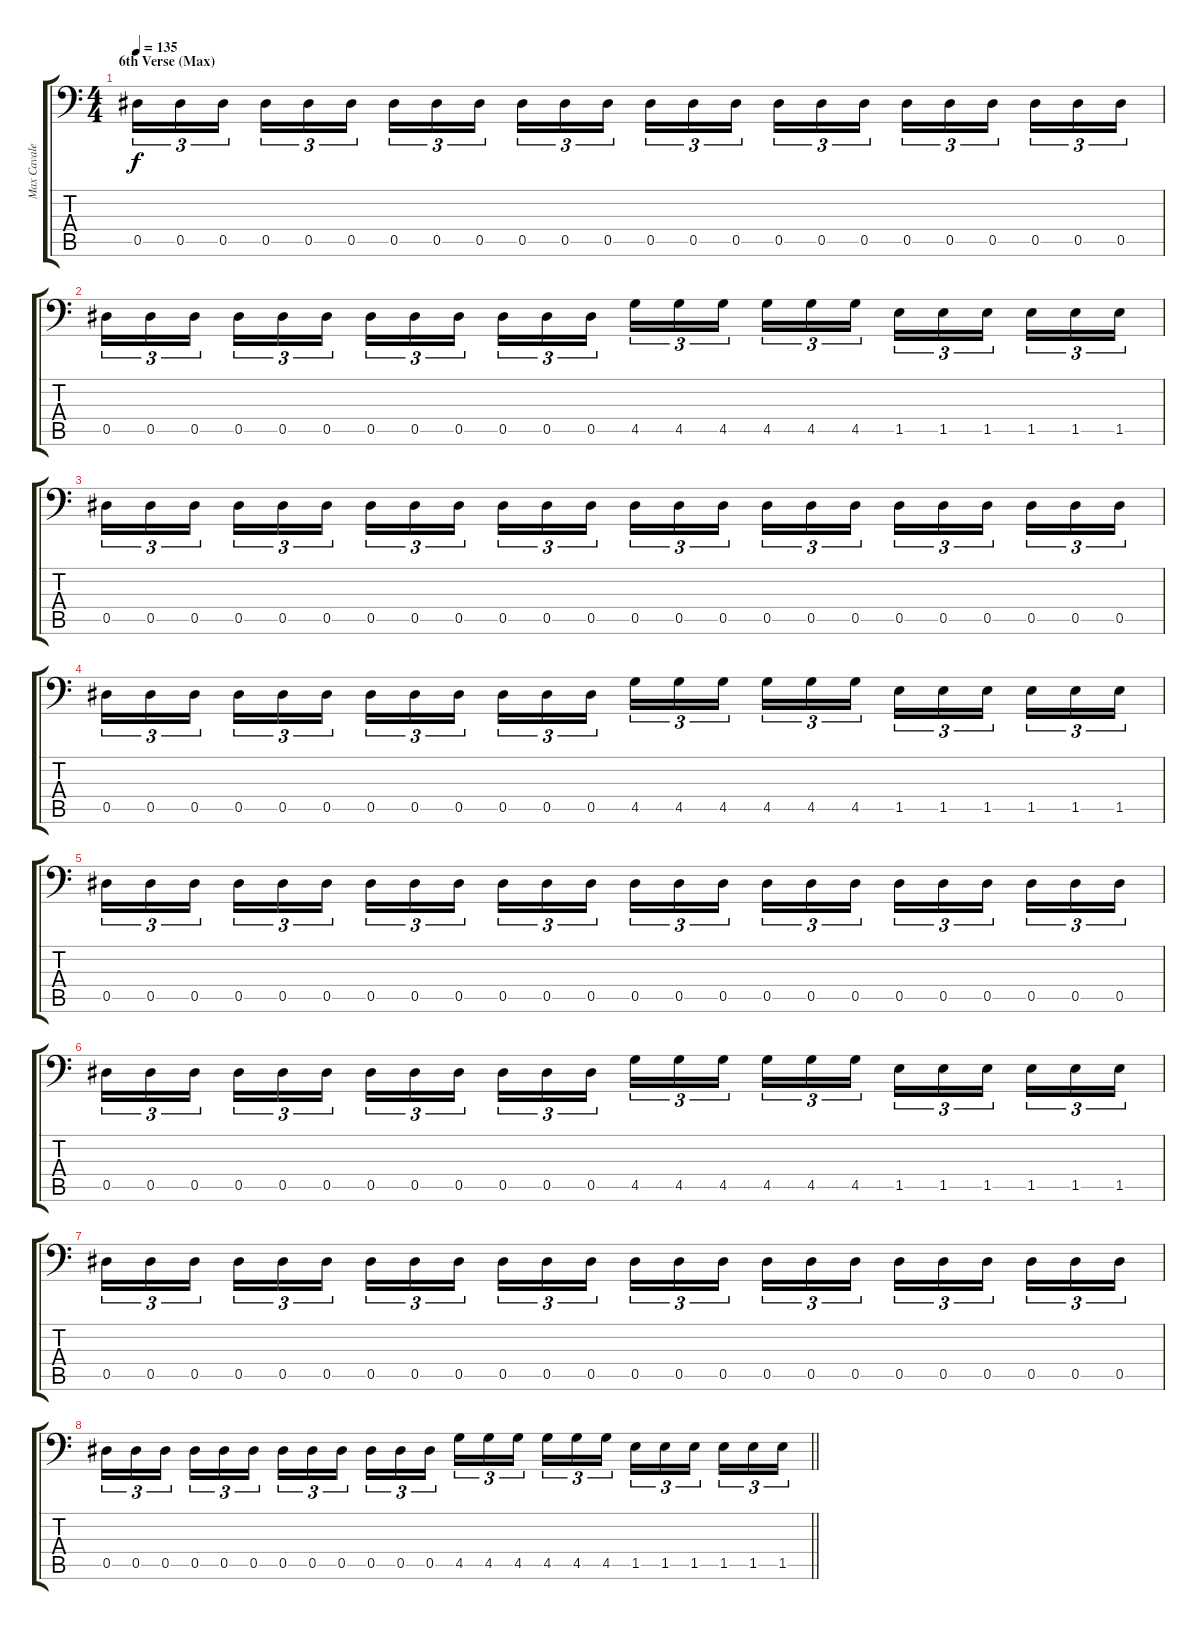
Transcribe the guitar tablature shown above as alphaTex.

\track ("Max Cavalera" "Max Cavale") {instrument distortionguitar}
\staff {score tabs}
\tuning (Bb3 F3 Db3 Ab2 Eb2 Bb1) {hide}
\ts (4 4)
\section ("" "6th Verse (Max)")
\tempo 135
\clef f4
\ks c
0.5.16{tu (3 2) dy f} 0.5.16{tu (3 2)} 0.5.16{tu (3 2) beam splitsecondary} 0.5.16{tu (3 2)} 0.5.16{tu (3 2)} 0.5.16{tu (3 2)} 0.5.16{tu (3 2)} 0.5.16{tu (3 2)} 0.5.16{tu (3 2) beam splitsecondary} 0.5.16{tu (3 2)} 0.5.16{tu (3 2)} 0.5.16{tu (3 2)} 0.5.16{tu (3 2)} 0.5.16{tu (3 2)} 0.5.16{tu (3 2) beam splitsecondary} 0.5.16{tu (3 2)} 0.5.16{tu (3 2)} 0.5.16{tu (3 2)} 0.5.16{tu (3 2)} 0.5.16{tu (3 2)} 0.5.16{tu (3 2) beam splitsecondary} 0.5.16{tu (3 2)} 0.5.16{tu (3 2)} 0.5.16{tu (3 2)} |
0.5.16{tu (3 2)} 0.5.16{tu (3 2)} 0.5.16{tu (3 2) beam splitsecondary} 0.5.16{tu (3 2)} 0.5.16{tu (3 2)} 0.5.16{tu (3 2)} 0.5.16{tu (3 2)} 0.5.16{tu (3 2)} 0.5.16{tu (3 2) beam splitsecondary} 0.5.16{tu (3 2)} 0.5.16{tu (3 2)} 0.5.16{tu (3 2)} 4.5.16{tu (3 2)} 4.5.16{tu (3 2)} 4.5.16{tu (3 2) beam splitsecondary} 4.5.16{tu (3 2)} 4.5.16{tu (3 2)} 4.5.16{tu (3 2)} 1.5.16{tu (3 2)} 1.5.16{tu (3 2)} 1.5.16{tu (3 2) beam splitsecondary} 1.5.16{tu (3 2)} 1.5.16{tu (3 2)} 1.5.16{tu (3 2)} |
0.5.16{tu (3 2)} 0.5.16{tu (3 2)} 0.5.16{tu (3 2) beam splitsecondary} 0.5.16{tu (3 2)} 0.5.16{tu (3 2)} 0.5.16{tu (3 2)} 0.5.16{tu (3 2)} 0.5.16{tu (3 2)} 0.5.16{tu (3 2) beam splitsecondary} 0.5.16{tu (3 2)} 0.5.16{tu (3 2)} 0.5.16{tu (3 2)} 0.5.16{tu (3 2)} 0.5.16{tu (3 2)} 0.5.16{tu (3 2) beam splitsecondary} 0.5.16{tu (3 2)} 0.5.16{tu (3 2)} 0.5.16{tu (3 2)} 0.5.16{tu (3 2)} 0.5.16{tu (3 2)} 0.5.16{tu (3 2) beam splitsecondary} 0.5.16{tu (3 2)} 0.5.16{tu (3 2)} 0.5.16{tu (3 2)} |
0.5.16{tu (3 2)} 0.5.16{tu (3 2)} 0.5.16{tu (3 2) beam splitsecondary} 0.5.16{tu (3 2)} 0.5.16{tu (3 2)} 0.5.16{tu (3 2)} 0.5.16{tu (3 2)} 0.5.16{tu (3 2)} 0.5.16{tu (3 2) beam splitsecondary} 0.5.16{tu (3 2)} 0.5.16{tu (3 2)} 0.5.16{tu (3 2)} 4.5.16{tu (3 2)} 4.5.16{tu (3 2)} 4.5.16{tu (3 2) beam splitsecondary} 4.5.16{tu (3 2)} 4.5.16{tu (3 2)} 4.5.16{tu (3 2)} 1.5.16{tu (3 2)} 1.5.16{tu (3 2)} 1.5.16{tu (3 2) beam splitsecondary} 1.5.16{tu (3 2)} 1.5.16{tu (3 2)} 1.5.16{tu (3 2)} |
0.5.16{tu (3 2)} 0.5.16{tu (3 2)} 0.5.16{tu (3 2) beam splitsecondary} 0.5.16{tu (3 2)} 0.5.16{tu (3 2)} 0.5.16{tu (3 2)} 0.5.16{tu (3 2)} 0.5.16{tu (3 2)} 0.5.16{tu (3 2) beam splitsecondary} 0.5.16{tu (3 2)} 0.5.16{tu (3 2)} 0.5.16{tu (3 2)} 0.5.16{tu (3 2)} 0.5.16{tu (3 2)} 0.5.16{tu (3 2) beam splitsecondary} 0.5.16{tu (3 2)} 0.5.16{tu (3 2)} 0.5.16{tu (3 2)} 0.5.16{tu (3 2)} 0.5.16{tu (3 2)} 0.5.16{tu (3 2) beam splitsecondary} 0.5.16{tu (3 2)} 0.5.16{tu (3 2)} 0.5.16{tu (3 2)} |
0.5.16{tu (3 2)} 0.5.16{tu (3 2)} 0.5.16{tu (3 2) beam splitsecondary} 0.5.16{tu (3 2)} 0.5.16{tu (3 2)} 0.5.16{tu (3 2)} 0.5.16{tu (3 2)} 0.5.16{tu (3 2)} 0.5.16{tu (3 2) beam splitsecondary} 0.5.16{tu (3 2)} 0.5.16{tu (3 2)} 0.5.16{tu (3 2)} 4.5.16{tu (3 2)} 4.5.16{tu (3 2)} 4.5.16{tu (3 2) beam splitsecondary} 4.5.16{tu (3 2)} 4.5.16{tu (3 2)} 4.5.16{tu (3 2)} 1.5.16{tu (3 2)} 1.5.16{tu (3 2)} 1.5.16{tu (3 2) beam splitsecondary} 1.5.16{tu (3 2)} 1.5.16{tu (3 2)} 1.5.16{tu (3 2)} |
0.5.16{tu (3 2)} 0.5.16{tu (3 2)} 0.5.16{tu (3 2) beam splitsecondary} 0.5.16{tu (3 2)} 0.5.16{tu (3 2)} 0.5.16{tu (3 2)} 0.5.16{tu (3 2)} 0.5.16{tu (3 2)} 0.5.16{tu (3 2) beam splitsecondary} 0.5.16{tu (3 2)} 0.5.16{tu (3 2)} 0.5.16{tu (3 2)} 0.5.16{tu (3 2)} 0.5.16{tu (3 2)} 0.5.16{tu (3 2) beam splitsecondary} 0.5.16{tu (3 2)} 0.5.16{tu (3 2)} 0.5.16{tu (3 2)} 0.5.16{tu (3 2)} 0.5.16{tu (3 2)} 0.5.16{tu (3 2) beam splitsecondary} 0.5.16{tu (3 2)} 0.5.16{tu (3 2)} 0.5.16{tu (3 2)} |
\barLineRight lightlight
0.5.16{tu (3 2)} 0.5.16{tu (3 2)} 0.5.16{tu (3 2) beam splitsecondary} 0.5.16{tu (3 2)} 0.5.16{tu (3 2)} 0.5.16{tu (3 2)} 0.5.16{tu (3 2)} 0.5.16{tu (3 2)} 0.5.16{tu (3 2) beam splitsecondary} 0.5.16{tu (3 2)} 0.5.16{tu (3 2)} 0.5.16{tu (3 2)} 4.5.16{tu (3 2)} 4.5.16{tu (3 2)} 4.5.16{tu (3 2) beam splitsecondary} 4.5.16{tu (3 2)} 4.5.16{tu (3 2)} 4.5.16{tu (3 2)} 1.5.16{tu (3 2)} 1.5.16{tu (3 2)} 1.5.16{tu (3 2) beam splitsecondary} 1.5.16{tu (3 2)} 1.5.16{tu (3 2)} 1.5.16{tu (3 2)}
